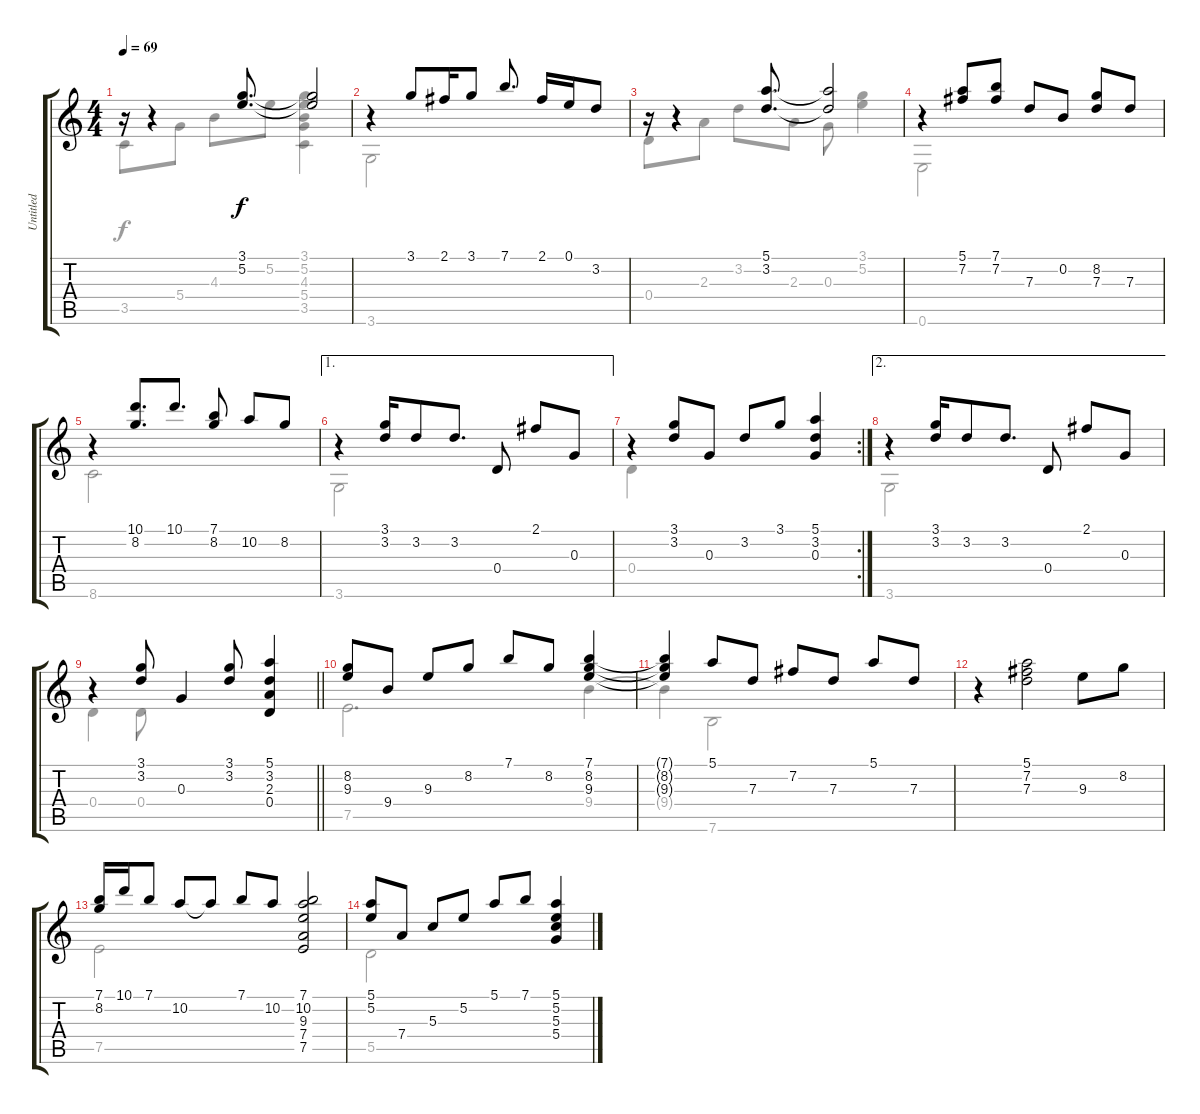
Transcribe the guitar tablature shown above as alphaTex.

\track ("Untitled" "Untitled") {instrument acousticguitarnylon}
\staff {score tabs}
\tuning (E4 B3 G3 D3 A2 E2) {hide}
\voice
\ts (4 4)
\tempo 69
\clef g2
\ks c
r.16{dy f} r.4 (3.1 5.2).8{d} (3.1{t} 5.2{t}).2 |
r.4 3.1.8 2.1.16 3.1.8 7.1.8{d} 2.1.16 0.1.16 3.2.8 |
r.16 r.4 (5.1 3.2).8{d} (5.1{t} 3.2{t}).2 |
r.4 (5.1 7.2).8 (7.1 7.2).8 7.3.8 0.2.8 (8.2 7.3).8 7.3.8 |
r.4 (10.1 8.2).8{d} 10.1.8{d} (7.1 8.2).8 10.2.8 8.2.8 |
\ae 1
r.4 (3.1 3.2).16 3.2.8 3.2.8{d} 0.4.8 2.1.8 0.3.8 |
\rc 2
r.4 (3.1 3.2).8 0.3.8 3.2.8 3.1.8 (5.1 3.2 0.3).4 |
\ae 2
r.4 (3.1 3.2).16 3.2.8 3.2.8{d} 0.4.8 2.1.8 0.3.8 |
\barLineRight lightlight
r.4 (3.1 3.2).8 0.3.4 (3.1 3.2).8 (5.1 3.2 2.3 0.4).4 |
\section ("" " ")
(8.2 9.3).8 9.4.8 9.3.8 8.2.8 7.1.8 8.2.8 (7.1 8.2 9.3).4 |
(7.1{t} 8.2{t} 9.3{t}).4 5.1.8 7.3.8 7.2.8 7.3.8 5.1.8 7.3.8 |
r.4 (5.1 7.2 7.3).2 9.3.8 8.2.8 |
(7.1 8.2).16 10.1.16 7.1.8 10.2.8 10.2{t}.8 7.1.8 10.2.8 (7.1 10.2 9.3 7.4 7.5).2 |
(5.1 5.2).8 7.4.8 5.3.8 5.2.8 5.1.8 7.1.8 (5.1 5.2 5.3 5.4).4
\voice
\clef g2
\ottava regular
\simile none
\ks c
3.5.8{dy f} 5.4.8 4.3.8 5.2.8 (3.1 5.2 4.3 5.4 3.5).4 |
3.6.2 |
0.4.8 2.3.8 3.2.8 2.3.8 0.3.8 (3.1 5.2).4 |
0.6.2 |
8.6.2 |
3.6.2 |
0.4.4 |
3.6.2 |
\barLineRight lightlight
0.4.4 0.4.8 |
7.5.2{d} 9.4.4 |
9.4{t}.4 7.6.2 |
|
7.5.2 |
5.5.2
